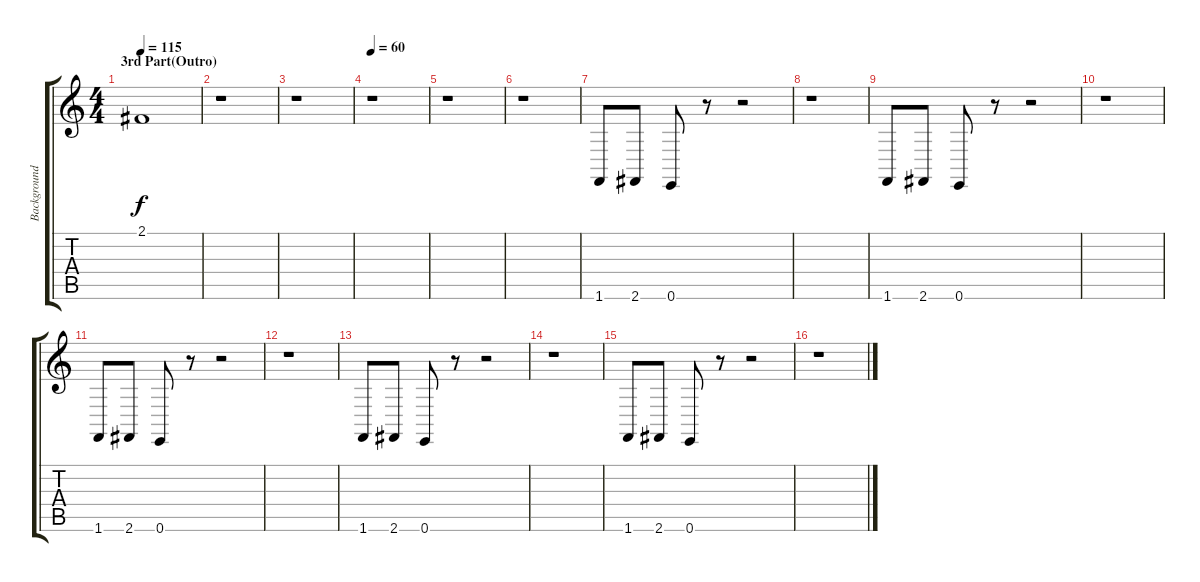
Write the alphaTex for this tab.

\track ("Background 1" "Background") {instrument fx1rain}
\staff {score tabs}
\tuning (E4 B3 G3 D3 A2 E2) {hide}
\ts (4 4)
\section ("" "3rd Part(Outro)")
\tempo 115
\clef g2
\ks c
2.1{t}.1{dy f} |
r.1 |
r.1 |
\tempo 60
r.1 |
r.1 |
r.1 |
1.6.8{volume 9 balance 0} 2.6.8{balance 8} 0.6.8{balance 16} r.8 r.2 |
r.1 |
1.6.8{balance 0} 2.6.8{balance 8} 0.6.8{balance 16} r.8 r.2 |
r.1 |
1.6.8{balance 0} 2.6.8{balance 8} 0.6.8{balance 16} r.8 r.2 |
r.1 |
1.6.8{balance 0} 2.6.8{balance 8} 0.6.8{balance 16} r.8 r.2 |
r.1 |
1.6.8{balance 0} 2.6.8{balance 8} 0.6.8{balance 16} r.8 r.2 |
r.1
